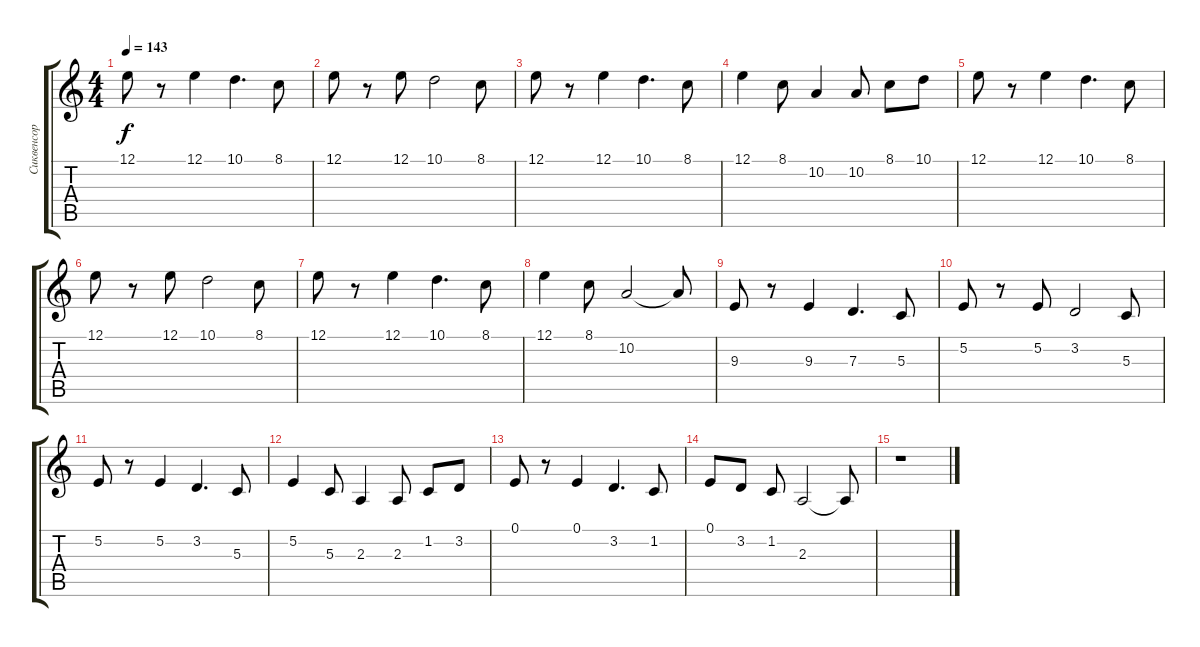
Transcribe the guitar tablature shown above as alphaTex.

\track ("Сиквенсор (клавишные)" "Сиквенсор ") {instrument recorder}
\staff {score tabs}
\tuning (E4 B3 G3 D3 A2 E2) {hide}
\ts (4 4)
\tempo 143
\clef g2
\ks c
12.1.8{dy f} r.8 12.1.4 10.1.4{d} 8.1.8 |
12.1.8 r.8 12.1.8 10.1.2 8.1.8 |
12.1.8 r.8 12.1.4 10.1.4{d} 8.1.8 |
12.1.4 8.1.8 10.2.4 10.2.8 8.1.8 10.1.8 |
12.1.8 r.8 12.1.4 10.1.4{d} 8.1.8 |
12.1.8 r.8 12.1.8 10.1.2 8.1.8 |
12.1.8 r.8 12.1.4 10.1.4{d} 8.1.8 |
12.1.4 8.1.8 10.2.2 10.2{t}.8 |
9.3.8 r.8 9.3.4 7.3.4{d} 5.3.8 |
5.2.8 r.8 5.2.8 3.2.2 5.3.8 |
5.2.8 r.8 5.2.4 3.2.4{d} 5.3.8 |
5.2.4 5.3.8 2.3.4 2.3.8 1.2.8 3.2.8 |
0.1.8 r.8 0.1.4 3.2.4{d} 1.2.8 |
0.1.8 3.2.8 1.2.8 2.3.2 2.3{t}.8 |
r.1
